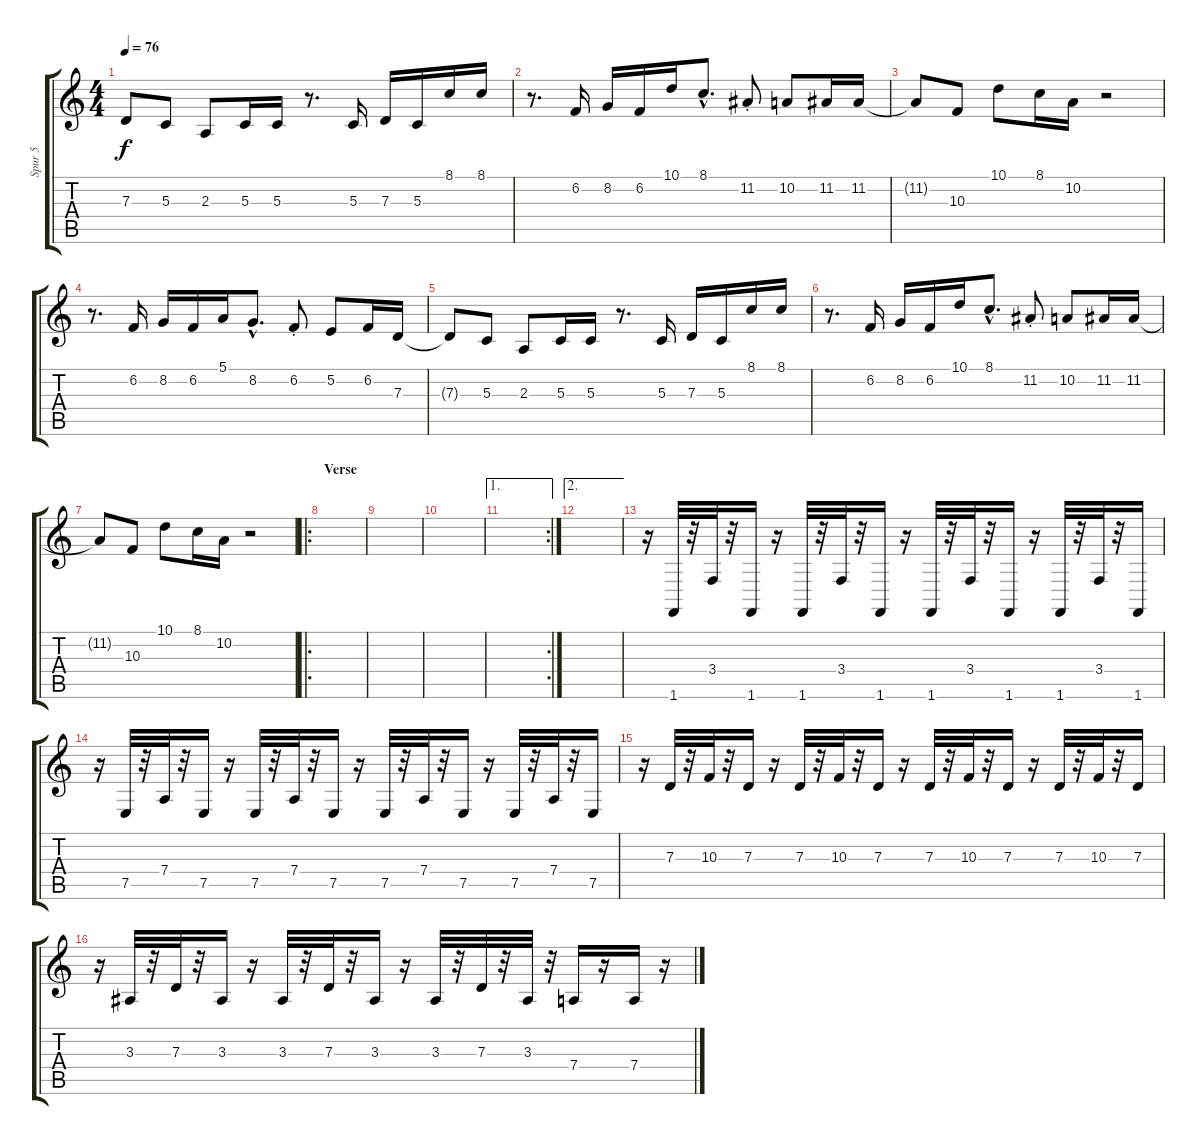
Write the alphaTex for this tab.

\track ("Spur 5" "Spur 5") {instrument trumpet}
\staff {score tabs}
\tuning (E4 B3 G3 D3 A2 E2) {hide}
\ts (4 4)
\tempo 76
\clef g2
\ks c
7.3{t}.8{dy f} 5.3.8 2.3.8 5.3.16 5.3.16 r.8{d} 5.3.16 7.3.16 5.3.16 8.1.16 8.1.16 |
r.8{d} 6.2.16 8.2.16 6.2.16 10.1.16 8.1{hac}.8{d} 11.2{st}.8 10.2.8 11.2.16 11.2.16 |
11.2{t}.8 10.3.8 10.1.8 8.1.16 10.2.16 r.2 |
r.8{d} 6.2.16 8.2.16 6.2.16 5.1.16 8.2{hac}.8{d} 6.2{st}.8 5.2.8 6.2.16 7.3.16 |
7.3{t}.8 5.3.8 2.3.8 5.3.16 5.3.16 r.8{d} 5.3.16 7.3.16 5.3.16 8.1.16 8.1.16 |
r.8{d} 6.2.16 8.2.16 6.2.16 10.1.16 8.1{hac}.8{d} 11.2{st}.8 10.2.8 11.2.16 11.2.16 |
11.2{t}.8 10.3.8 10.1.8 8.1.16 10.2.16 r.2 |
\ro
\section ("" "Verse")
|
|
|
\ae 1
\rc 2
|
\ae 2
|
r.16{volume 6} 1.6.32 r.32 3.4.32 r.32 1.6.16 r.16 1.6.32 r.32 3.4.32 r.32 1.6.16 r.16 1.6.32 r.32 3.4.32 r.32 1.6.16 r.16 1.6.32 r.32 3.4.32 r.32 1.6.16 |
r.16{volume 7} 7.5.32 r.32 7.4.32 r.32 7.5.16 r.16 7.5.32 r.32 7.4.32 r.32 7.5.16 r.16 7.5.32 r.32 7.4.32 r.32 7.5.16 r.16 7.5.32 r.32 7.4.32 r.32 7.5.16 |
r.16{volume 8} 7.3.32 r.32 10.3.32 r.32 7.3.16 r.16 7.3.32 r.32 10.3.32 r.32 7.3.16 r.16 7.3.32 r.32 10.3.32 r.32 7.3.16 r.16 7.3.32 r.32 10.3.32 r.32 7.3.16 |
r.16{volume 9} 3.3.32 r.32 7.3.32 r.32 3.3.16 r.16 3.3.32 r.32 7.3.32 r.32 3.3.16 r.16 3.3.32 r.32 7.3.32 r.32 3.3.32 r.32 7.4.16 r.16 7.4.16 r.16
